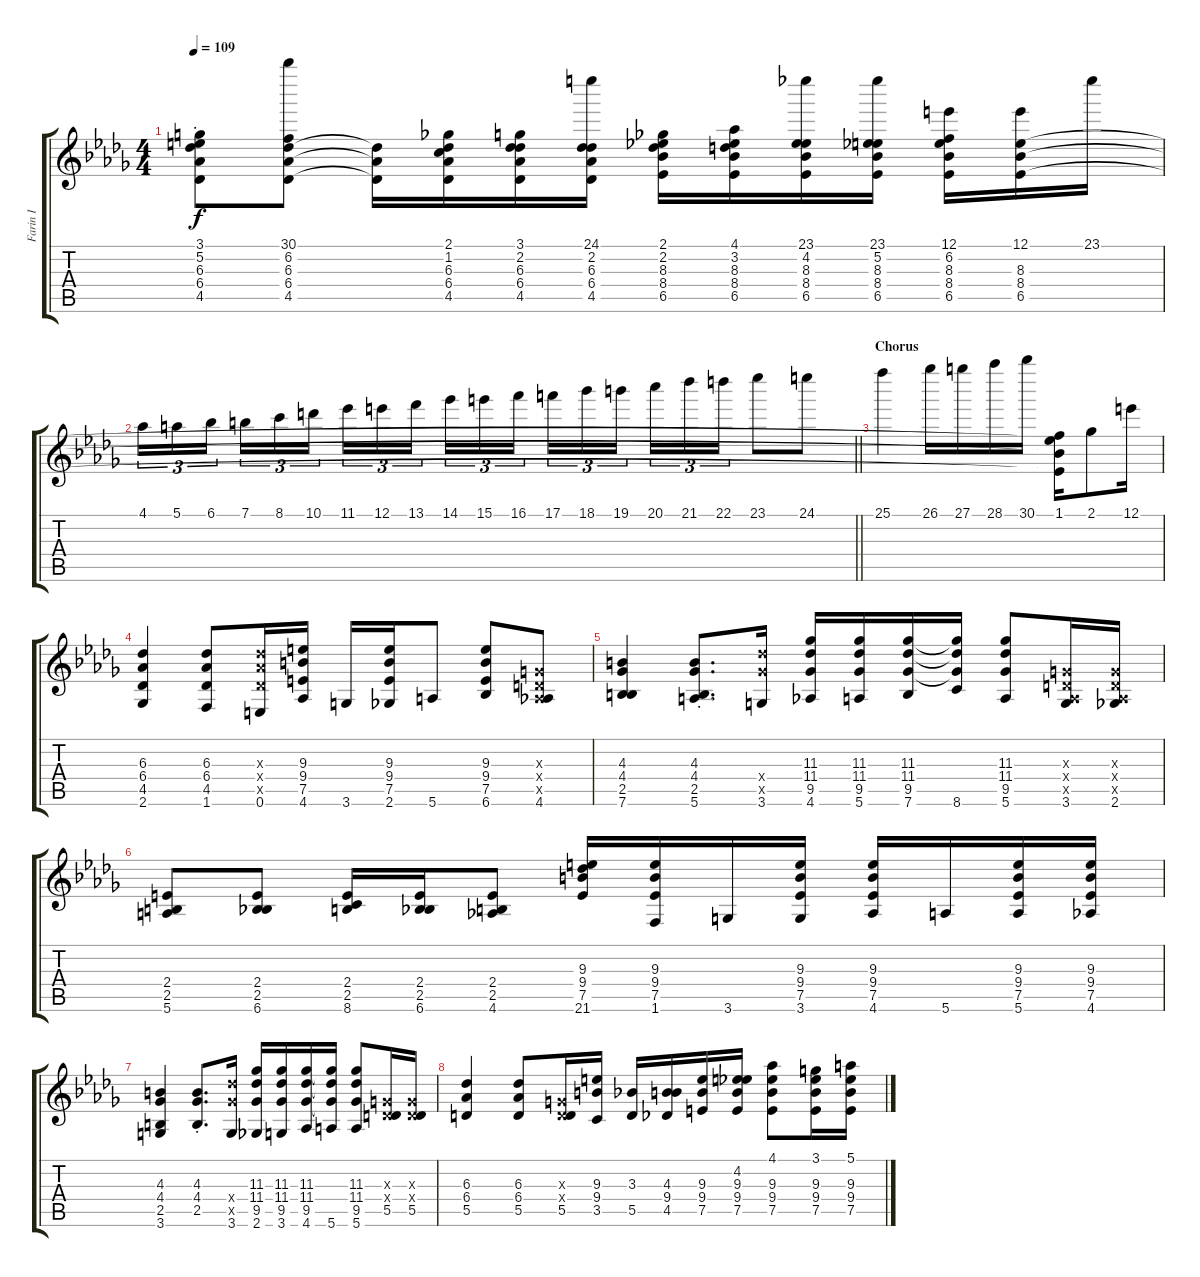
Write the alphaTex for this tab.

\track ("Farin I" "Farin I") {instrument distortionguitar}
\staff {score tabs}
\tuning (E4 B3 G3 D3 A2 E2) {hide}
\ts (4 4)
\tempo 109
\clef g2
\ks bbminor
(3.1 5.2 6.3{st} 6.4{st} 4.5{st}).8{dy f} (30.1 6.2 6.3 6.4 4.5).8 (6.3{t} 6.4{t} 4.5{t}).16 (2.1 1.2 6.3 6.4 4.5).16 (3.1 2.2 6.3 6.4 4.5).16 (24.1 2.2 6.3 6.4 4.5).16 (2.1 2.2 8.3 8.4 6.5).16 (4.1 3.2 8.3 8.4 6.5).16 (23.1 4.2 8.3 8.4 6.5).16 (23.1 5.2 8.3 8.4 6.5).16 (12.1 6.2 8.3 8.4 6.5).16 (12.1 8.3 8.4 6.5).16 23.1.16 |
\barLineRight lightlight
4.1.16{tu (3 2)} 5.1.16{tu (3 2)} 6.1.16{tu (3 2) beam splitsecondary} 7.1.16{tu (3 2)} 8.1.16{tu (3 2)} 10.1.16{tu (3 2)} 11.1.16{tu (3 2)} 12.1.16{tu (3 2)} 13.1.16{tu (3 2) beam splitsecondary} 14.1.16{tu (3 2)} 15.1.16{tu (3 2)} 16.1.16{tu (3 2)} 17.1.16{tu (3 2)} 18.1.16{tu (3 2)} 19.1.16{tu (3 2) beam splitsecondary} 20.1.16{tu (3 2)} 21.1.16{tu (3 2)} 22.1.16{tu (3 2)} 23.1.8 24.1.8 |
\section ("" "Chorus")
25.1.4 26.1.16 27.1.16 28.1.16 30.1.16 (1.1 8.3{t} 8.4{t} 6.5{t}).16 2.1.8 12.1.16 |
(6.3 6.4 4.5 2.6).4 (6.3 6.4 4.5 1.6).8 (6.3{x} 6.4{x} 4.5{x} 0.6).16 (9.3 9.4 7.5 4.6).16 3.6.16 (9.3 9.4 7.5 2.6).16 5.6.8 (9.3 9.4 7.5 6.6).8 (0.3{x} 0.4{x} 0.5{x} 4.6).8 |
(4.3 4.4 2.5 7.6).4 (4.3{st} 4.4{st} 2.5{st} 5.6).8{d} (11.4{x} 9.5{x} 3.6).16 (11.3 11.4 9.5 4.6).16 (11.3 11.4 9.5 5.6).16 (11.3 11.4 9.5 7.6).16 (11.3{t} 11.4{t} 9.5{t} 8.6).16 (11.3 11.4 9.5 5.6).8 (0.3{x} 0.4{x} 0.5{x} 3.6).16 (0.3{x} 0.4{x} 0.5{x} 2.6).16 |
(2.4 2.5 5.6).8 (2.4 2.5 6.6).8 (2.4 2.5 8.6).16 (2.4 2.5 6.6).16 (2.4 2.5 4.6).8 (9.3 9.4 7.5 21.6).16 (9.3 9.4 7.5 1.6).16 3.6.16 (9.3 9.4 7.5 3.6).16 (9.3 9.4 7.5 4.6).16 5.6.16 (9.3 9.4 7.5 5.6).16 (9.3 9.4 7.5 4.6).16 |
(4.3 4.4 2.5 3.6).4 (4.3{st} 4.4{st} 2.5{st}).8{d} (11.4{x} 9.5{x} 3.6).16 (11.3 11.4 9.5 2.6).16 (11.3 11.4 9.5 3.6).16 (11.3 11.4 9.5 4.6).16 (11.3{t} 11.4{t} 9.5{t} 5.6).16 (11.3 11.4 9.5 5.6).8 (0.3{x} 0.4{x} 5.5).16 (0.3{x} 0.4{x} 5.5).16 |
(6.3 6.4 5.5).4 (6.3 6.4 5.5).8 (0.3{x} 0.4{x} 5.5).16 (9.3 9.4 3.5).16 (3.3 5.5).16 (4.3 9.4 4.5).16 (9.3 9.4 7.5).16 (4.2 9.3 9.4 7.5).16 (4.1 9.3 9.4 7.5).8 (3.1 9.3 9.4 7.5).16 (5.1 9.3 9.4 7.5).16
